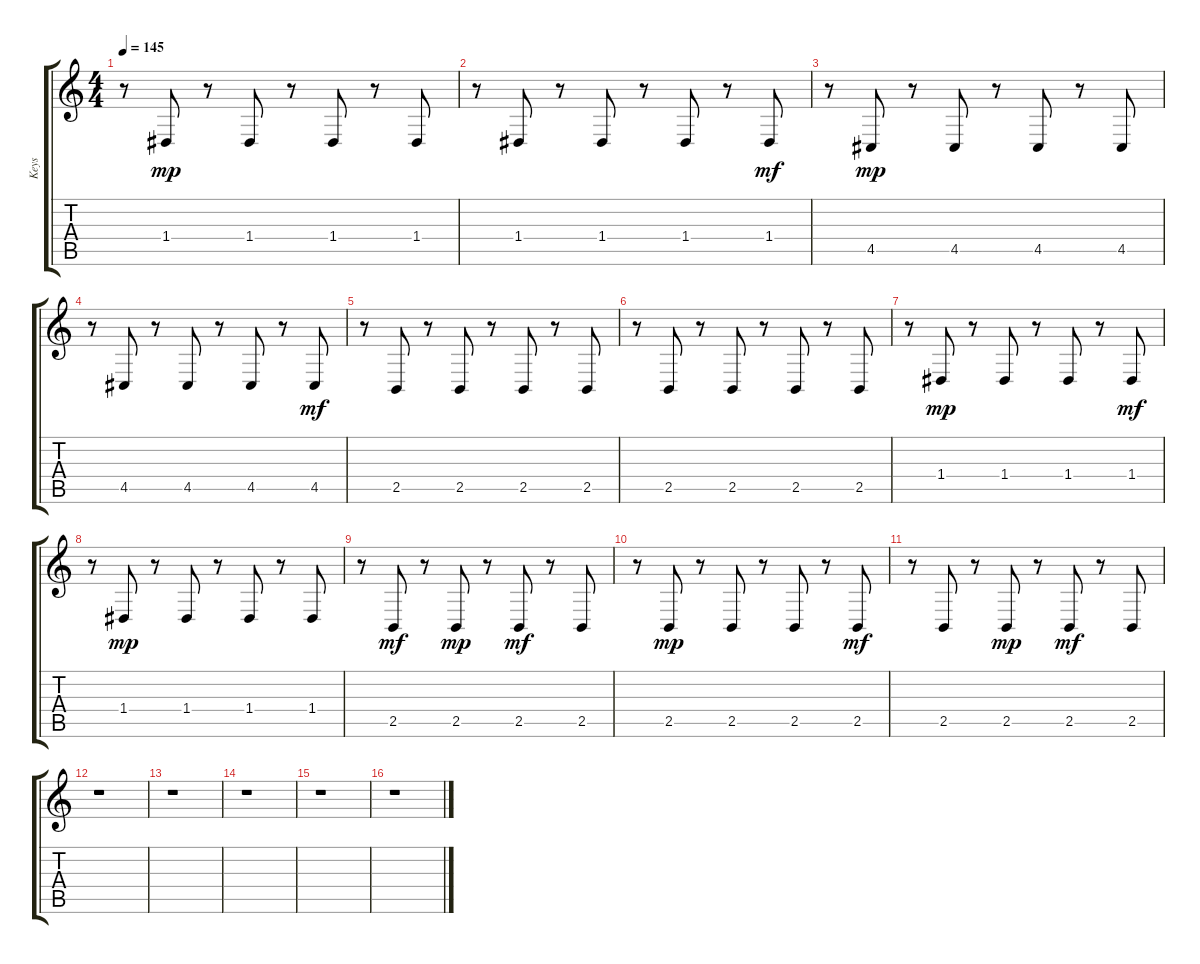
\track ("Keys" "Keys") {instrument pad3polysynth}
\staff {score tabs}
\tuning (E4 B3 G3 D3 A2 E2) {hide}
\ts (4 4)
\tempo 145
\clef g2
\ks c
r.8{dy mf} 1.4.8{dy mp} r.8 1.4.8 r.8 1.4.8 r.8 1.4.8 |
r.8 1.4.8 r.8 1.4.8 r.8 1.4.8 r.8 1.4.8{dy mf} |
r.8 4.5.8{dy mp} r.8 4.5.8 r.8 4.5.8 r.8 4.5.8 |
r.8 4.5.8 r.8 4.5.8 r.8 4.5.8 r.8 4.5.8{dy mf} |
r.8 2.5.8 r.8 2.5.8 r.8 2.5.8 r.8 2.5.8 |
r.8 2.5.8 r.8 2.5.8 r.8 2.5.8 r.8 2.5.8 |
r.8 1.4.8{dy mp} r.8 1.4.8 r.8 1.4.8 r.8 1.4.8{dy mf} |
r.8 1.4.8{dy mp} r.8 1.4.8 r.8 1.4.8 r.8 1.4.8 |
r.8 2.5.8{dy mf} r.8 2.5.8{dy mp} r.8 2.5.8{dy mf} r.8 2.5.8 |
r.8 2.5.8{dy mp} r.8 2.5.8 r.8 2.5.8 r.8 2.5.8{dy mf} |
r.8 2.5.8 r.8 2.5.8{dy mp} r.8 2.5.8{dy mf} r.8 2.5.8 |
r.1 |
r.1 |
r.1 |
r.1 |
r.1
